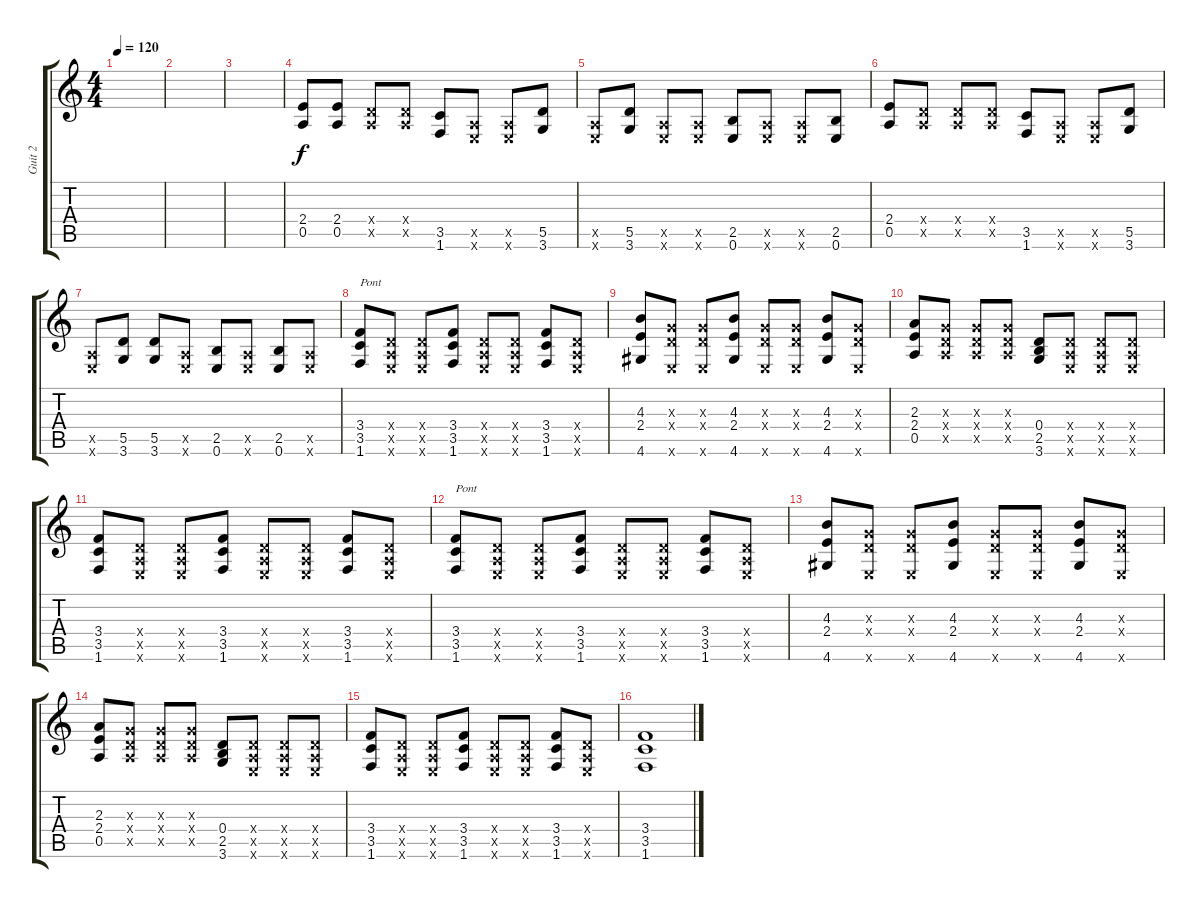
\track ("Guit 2" "Guit 2") {instrument electricguitarmuted}
\staff {score tabs}
\tuning (E4 B3 G3 D3 A2 E2) {hide}
\ts (4 4)
\tempo 120
\clef g2
\ks c
|
|
|
(2.4 0.5).8 (2.4 0.5).8 (0.4{x} 0.5{x}).8 (0.4{x} 0.5{x}).8 (3.5 1.6).8 (0.5{x} 0.6{x}).8 (0.5{x} 0.6{x}).8 (5.5 3.6).8 |
(0.5{x} 0.6{x}).8 (5.5 3.6).8 (0.5{x} 0.6{x}).8 (0.5{x} 0.6{x}).8 (2.5 0.6).8 (0.5{x} 0.6{x}).8 (0.5{x} 0.6{x}).8 (2.5 0.6).8 |
(2.4 0.5).8 (0.4{x} 0.5{x}).8 (0.4{x} 0.5{x}).8 (0.4{x} 0.5{x}).8 (3.5 1.6).8 (0.5{x} 0.6{x}).8 (0.5{x} 0.6{x}).8 (5.5 3.6).8 |
(0.5{x} 0.6{x}).8 (5.5 3.6).8 (5.5 3.6).8 (0.5{x} 0.6{x}).8 (2.5 0.6).8 (0.5{x} 0.6{x}).8 (2.5 0.6).8 (0.5{x} 0.6{x}).8 |
(3.4 3.5 1.6).8{txt "Pont"} (0.4{x} 0.5{x} 0.6{x}).8 (0.4{x} 0.5{x} 0.6{x}).8 (3.4 3.5 1.6).8 (0.4{x} 0.5{x} 0.6{x}).8 (0.4{x} 0.5{x} 0.6{x}).8 (3.4 3.5 1.6).8 (0.4{x} 0.5{x} 0.6{x}).8 |
(4.3 2.4 4.6).8 (0.3{x} 0.4{x} 0.6{x}).8 (0.3{x} 0.4{x} 0.6{x}).8 (4.3 2.4 4.6).8 (0.3{x} 0.4{x} 0.6{x}).8 (0.3{x} 0.4{x} 0.6{x}).8 (4.3 2.4 4.6).8 (0.3{x} 0.4{x} 0.6{x}).8 |
(2.3 2.4 0.5).8 (0.3{x} 0.4{x} 0.5{x}).8 (0.3{x} 0.4{x} 0.5{x}).8 (0.3{x} 0.4{x} 0.5{x}).8 (0.4 2.5 3.6).8 (0.4{x} 0.5{x} 0.6{x}).8 (0.4{x} 0.5{x} 0.6{x}).8 (0.4{x} 0.5{x} 0.6{x}).8 |
(3.4 3.5 1.6).8 (0.4{x} 0.5{x} 0.6{x}).8 (0.4{x} 0.5{x} 0.6{x}).8 (3.4 3.5 1.6).8 (0.4{x} 0.5{x} 0.6{x}).8 (0.4{x} 0.5{x} 0.6{x}).8 (3.4 3.5 1.6).8 (0.4{x} 0.5{x} 0.6{x}).8 |
(3.4 3.5 1.6).8{txt "Pont"} (0.4{x} 0.5{x} 0.6{x}).8 (0.4{x} 0.5{x} 0.6{x}).8 (3.4 3.5 1.6).8 (0.4{x} 0.5{x} 0.6{x}).8 (0.4{x} 0.5{x} 0.6{x}).8 (3.4 3.5 1.6).8 (0.4{x} 0.5{x} 0.6{x}).8 |
(4.3 2.4 4.6).8 (0.3{x} 0.4{x} 0.6{x}).8 (0.3{x} 0.4{x} 0.6{x}).8 (4.3 2.4 4.6).8 (0.3{x} 0.4{x} 0.6{x}).8 (0.3{x} 0.4{x} 0.6{x}).8 (4.3 2.4 4.6).8 (0.3{x} 0.4{x} 0.6{x}).8 |
(2.3 2.4 0.5).8 (0.3{x} 0.4{x} 0.5{x}).8 (0.3{x} 0.4{x} 0.5{x}).8 (0.3{x} 0.4{x} 0.5{x}).8 (0.4 2.5 3.6).8 (0.4{x} 0.5{x} 0.6{x}).8 (0.4{x} 0.5{x} 0.6{x}).8 (0.4{x} 0.5{x} 0.6{x}).8 |
(3.4 3.5 1.6).8 (0.4{x} 0.5{x} 0.6{x}).8 (0.4{x} 0.5{x} 0.6{x}).8 (3.4 3.5 1.6).8 (0.4{x} 0.5{x} 0.6{x}).8 (0.4{x} 0.5{x} 0.6{x}).8 (3.4 3.5 1.6).8 (0.4{x} 0.5{x} 0.6{x}).8 |
(3.4 3.5 1.6).1
